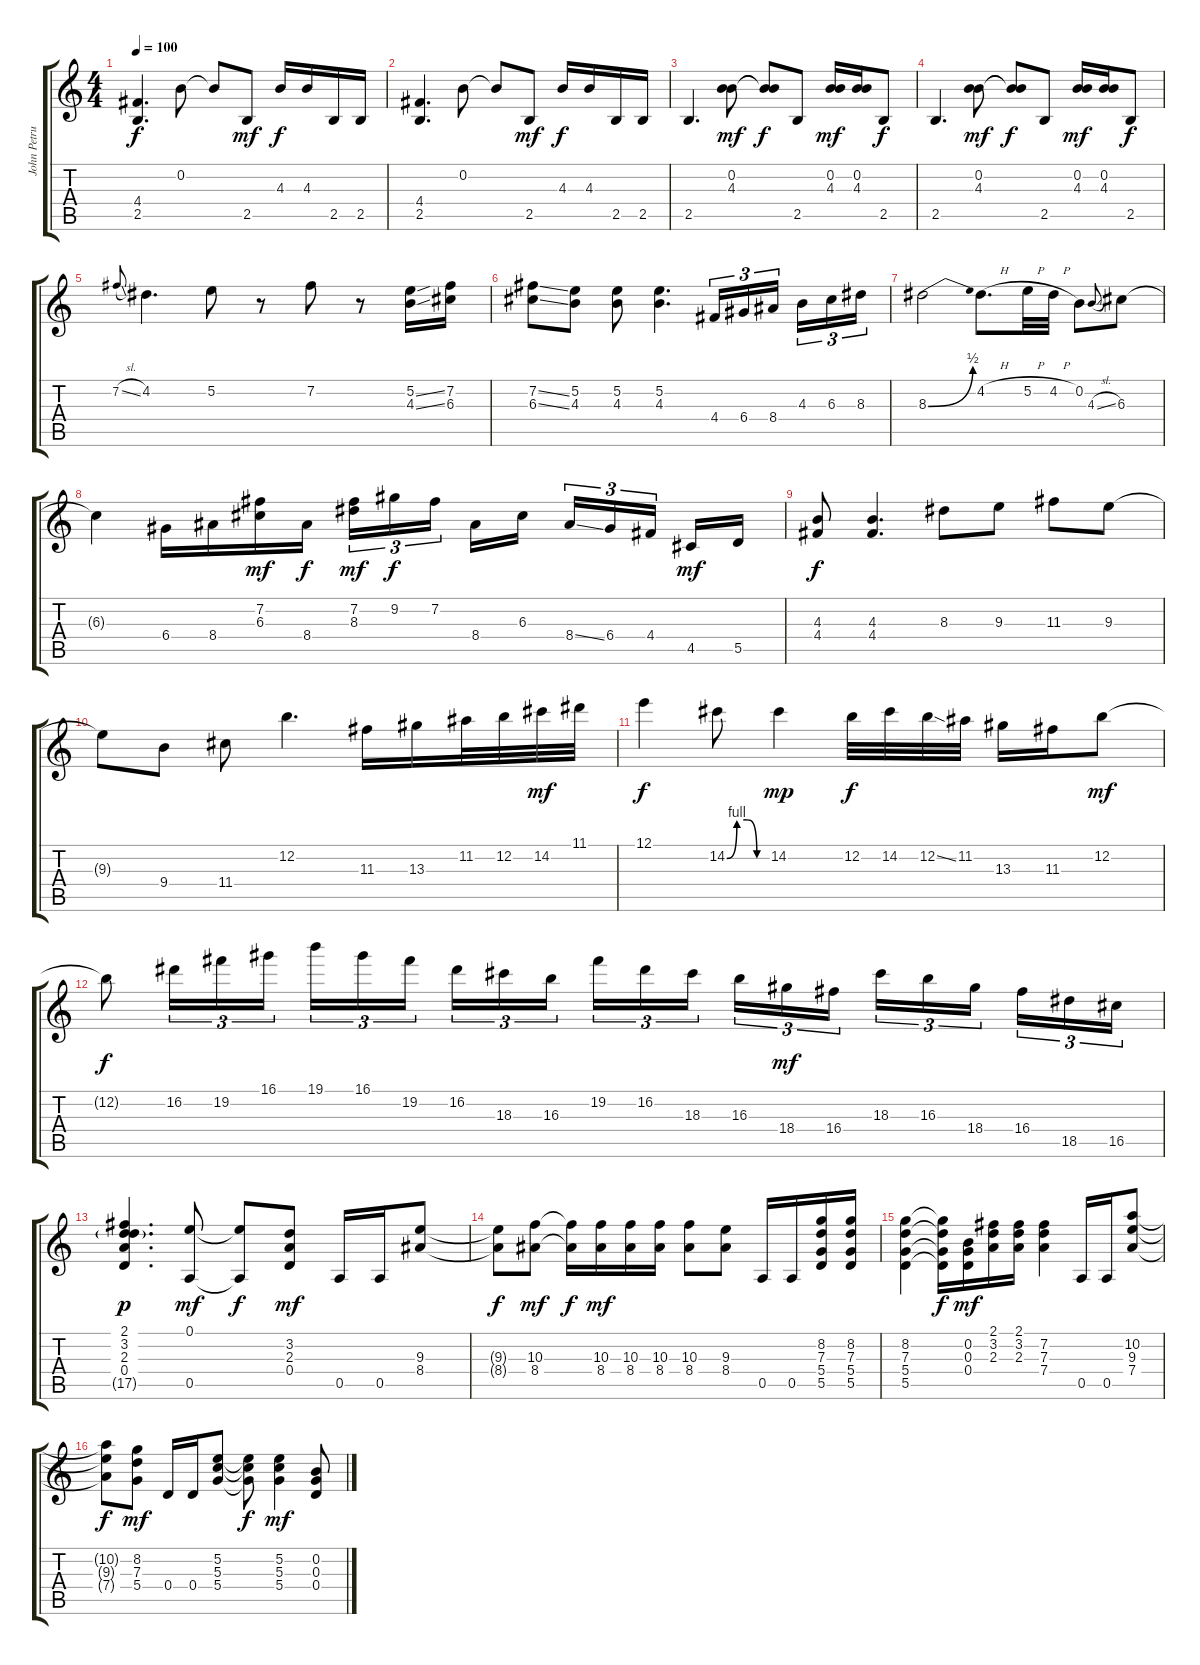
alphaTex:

\track ("John Petrucci (Guitar)" "John Petru") {instrument distortionguitar}
\staff {score tabs}
\tuning (E4 B3 G3 D3 A2 E2) {hide}
\ts (4 4)
\tempo 100
\clef g2
\ks c
(4.4 2.5).4{d dy f} 0.2.8 0.2{t}.8 2.5.8{dy mf} 4.3.16{dy f} 4.3.16 2.5.16 2.5.16 |
(4.4 2.5).4{d} 0.2.8 0.2{t}.8 2.5.8{dy mf} 4.3.16{dy f} 4.3.16 2.5.16 2.5.16 |
2.5.4{d} (0.2 4.3).8{dy mf} (0.2{t} 4.3{t}).8{dy f} 2.5.8 (0.2 4.3).16{dy mf} (0.2 4.3).16 2.5.8{dy f} |
2.5.4{d} (0.2 4.3).8{dy mf} (0.2{t} 4.3{t}).8{dy f} 2.5.8 (0.2 4.3).16{dy mf} (0.2 4.3).16 2.5.8{dy f} |
7.2{sl}.8{gr onbeat} 4.2.4{d} 5.2.8 r.8 7.2.8 r.8 (5.2{ss} 4.3{ss}).16 (7.2 6.3).16 |
(7.2{ss} 6.3{ss}).8 (5.2 4.3).8 (5.2 4.3).8 (5.2 4.3).4{d} 4.4.16{tu (3 2)} 6.4.16{tu (3 2)} 8.4.16{tu (3 2) beam splitsecondary} 4.3.16{tu (3 2)} 6.3.16{tu (3 2)} 8.3.16{tu (3 2)} |
8.3{be (bend 0 0 60 2)}.2 4.2{h}.8{d} 5.2{h}.32 4.2{h}.32 0.2.8 4.3{sl}.8{gr onbeat} 6.3.8 |
6.3{t}.4 6.4.16 8.4.16 (7.2 6.3).16{dy mf} 8.4.16{dy f} (7.2 8.3).16{tu (3 2) dy mf} 9.2.16{tu (3 2) dy f} 7.2.16{tu (3 2) beam splitsecondary} 8.4.16 6.3.16 8.4{ss}.16{tu (3 2)} 6.4.16{tu (3 2)} 4.4.16{tu (3 2) beam splitsecondary} 4.5.16{dy mf} 5.5.16 |
(4.3 4.4).8{dy f} (4.3 4.4).4{d} 8.3.8 9.3.8 11.3.8 9.3.8 |
9.3{t}.8 9.4.8 11.4.8 12.2.4{d} 11.3.16 13.3.16 11.2.32 12.2.32 14.2.32{dy mf} 11.1.32 |
12.1.4{dy f} 14.2{be (custom 0 0 15 4 30 4 45 0 60 0)}.8 14.2.4{dy mp} 12.2.32{dy f} 14.2.32 12.2{ss}.32 11.2.32 13.3.16 11.3.16 12.2.8{dy mf} |
12.2{t}.8{dy f} 16.2.16{tu (3 2)} 19.2.16{tu (3 2)} 16.1.16{tu (3 2)} 19.1.16{tu (3 2)} 16.1.16{tu (3 2)} 19.2.16{tu (3 2) beam splitsecondary} 16.2.16{tu (3 2)} 18.3.16{tu (3 2)} 16.3.16{tu (3 2)} 19.2.16{tu (3 2)} 16.2.16{tu (3 2)} 18.3.16{tu (3 2) beam splitsecondary} 16.3.16{tu (3 2)} 18.4.16{tu (3 2) dy mf} 16.4.16{tu (3 2)} 18.3.16{tu (3 2)} 16.3.16{tu (3 2)} 18.4.16{tu (3 2) beam splitsecondary} 16.4.16{tu (3 2)} 18.5.16{tu (3 2)} 16.5.16{tu (3 2)} |
(2.1 3.2 2.3 0.4 17.5{g}).4{d dy p volume 16 instrument overdrivenguitar} (0.1 0.5).8{dy mf} (0.1{t} 0.5{t}).8{dy f} (3.2 2.3 0.4).8{dy mf} 0.5.16 0.5.16 (9.3 8.4).8 |
(9.3{t} 8.4{t}).8{dy f} (10.3 8.4).8{dy mf} (10.3{t} 8.4{t}).16{dy f} (10.3 8.4).16{dy mf} (10.3 8.4).16 (10.3 8.4).16 (10.3 8.4).8 (9.3 8.4).8 0.5.16 0.5.16 (8.2 7.3 5.4 5.5).16 (8.2 7.3 5.4 5.5).16 |
(8.2 7.3 5.4 5.5).4 (8.2{t} 7.3{t} 5.4{t} 5.5{t}).16{dy f} (0.2 0.3 0.4).16{dy mf} (2.1 3.2 2.3).16 (2.1 3.2 2.3).16 (7.2 7.3 7.4).4 0.5.16 0.5.16 (10.2 9.3 7.4).8 |
(10.2{t} 9.3{t} 7.4{t}).8{dy f} (8.2 7.3 5.4).8{dy mf} 0.4.16 0.4.16 (5.2 5.3 5.4).8 (5.2{t} 5.3{t} 5.4{t}).8{dy f} (5.2 5.3 5.4).4{dy mf} (0.2 0.3 0.4).8
